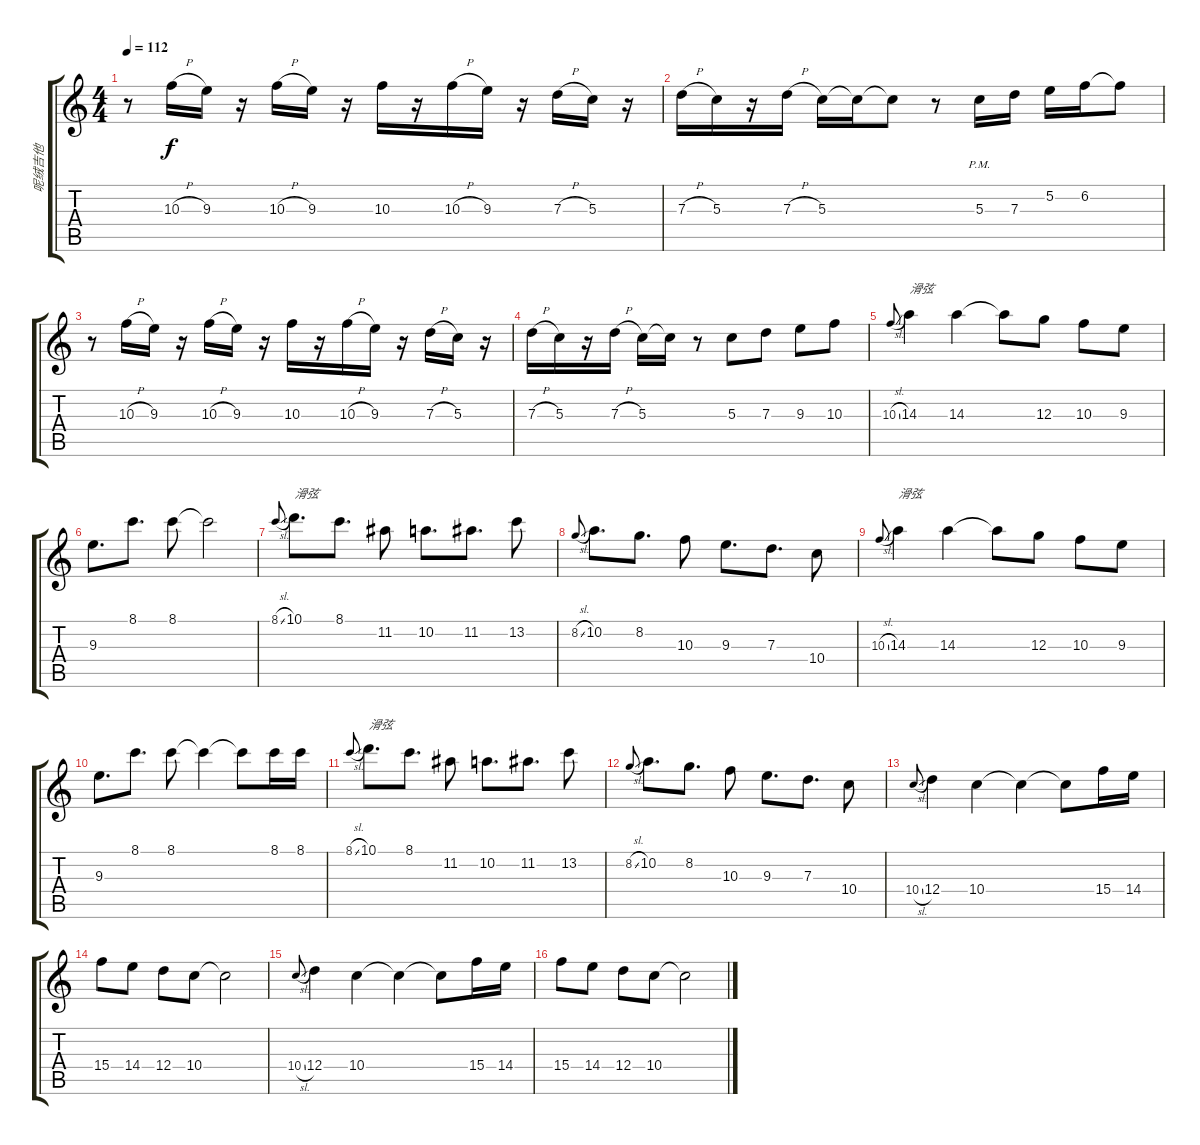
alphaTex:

\track ("呢绒吉他" "呢绒吉他") {instrument acousticguitarnylon}
\staff {score tabs}
\tuning (E4 B3 G3 D3 A2 E2) {hide}
\ts (4 4)
\tempo 112
\clef g2
\ks c
r.8{dy f} 10.3{h}.16 9.3.16 r.16 10.3{h}.16 9.3.16 r.16 10.3.16 r.16 10.3{h}.16 9.3.16 r.16 7.3{h}.16 5.3.16 r.16 |
7.3{h}.16 5.3.16 r.16 7.3{h}.16 5.3.16 5.3{t}.16 5.3{t}.8 r.8 5.3{pm}.16 7.3.16 5.2.16 6.2.16 6.2{t}.8 |
r.8 10.3{h}.16 9.3.16 r.16 10.3{h}.16 9.3.16 r.16 10.3.16 r.16 10.3{h}.16 9.3.16 r.16 7.3{h}.16 5.3.16 r.16 |
7.3{h}.16 5.3.16 r.16 7.3{h}.16 5.3.16 5.3{t}.16 r.8 5.3.8 7.3.8 9.3.8 10.3.8 |
10.3{sl}.8{gr onbeat} 14.3.4{txt "滑弦"} 14.3.4 14.3{t}.8 12.3.8 10.3.8 9.3.8 |
9.3.8{d} 8.1.8{d} 8.1.8 8.1{t}.2 |
8.1{sl}.8{gr onbeat} 10.1.8{d txt "滑弦"} 8.1.8{d} 11.2.8 10.2.8{d} 11.2.8{d} 13.2.8 |
8.2{sl}.8{gr onbeat} 10.2.8{d} 8.2.8{d} 10.3.8 9.3.8{d} 7.3.8{d} 10.4.8 |
10.3{sl}.8{gr onbeat} 14.3.4{txt "滑弦"} 14.3.4 14.3{t}.8 12.3.8 10.3.8 9.3.8 |
9.3.8{d} 8.1.8{d} 8.1.8 8.1{t}.4 8.1{t}.8 8.1.16 8.1.16 |
8.1{sl}.8{gr onbeat} 10.1.8{d txt "滑弦"} 8.1.8{d} 11.2.8 10.2.8{d} 11.2.8{d} 13.2.8 |
8.2{sl}.8{gr onbeat} 10.2.8{d} 8.2.8{d} 10.3.8 9.3.8{d} 7.3.8{d} 10.4.8 |
10.4{sl}.8{gr onbeat} 12.4.4 10.4.4 10.4{t}.4 10.4{t}.8 15.4.16 14.4.16 |
15.4.8 14.4.8 12.4.8 10.4.8 10.4{t}.2 |
10.4{sl}.8{gr onbeat} 12.4.4 10.4.4 10.4{t}.4 10.4{t}.8 15.4.16 14.4.16 |
15.4.8 14.4.8 12.4.8 10.4.8 10.4{t}.2
